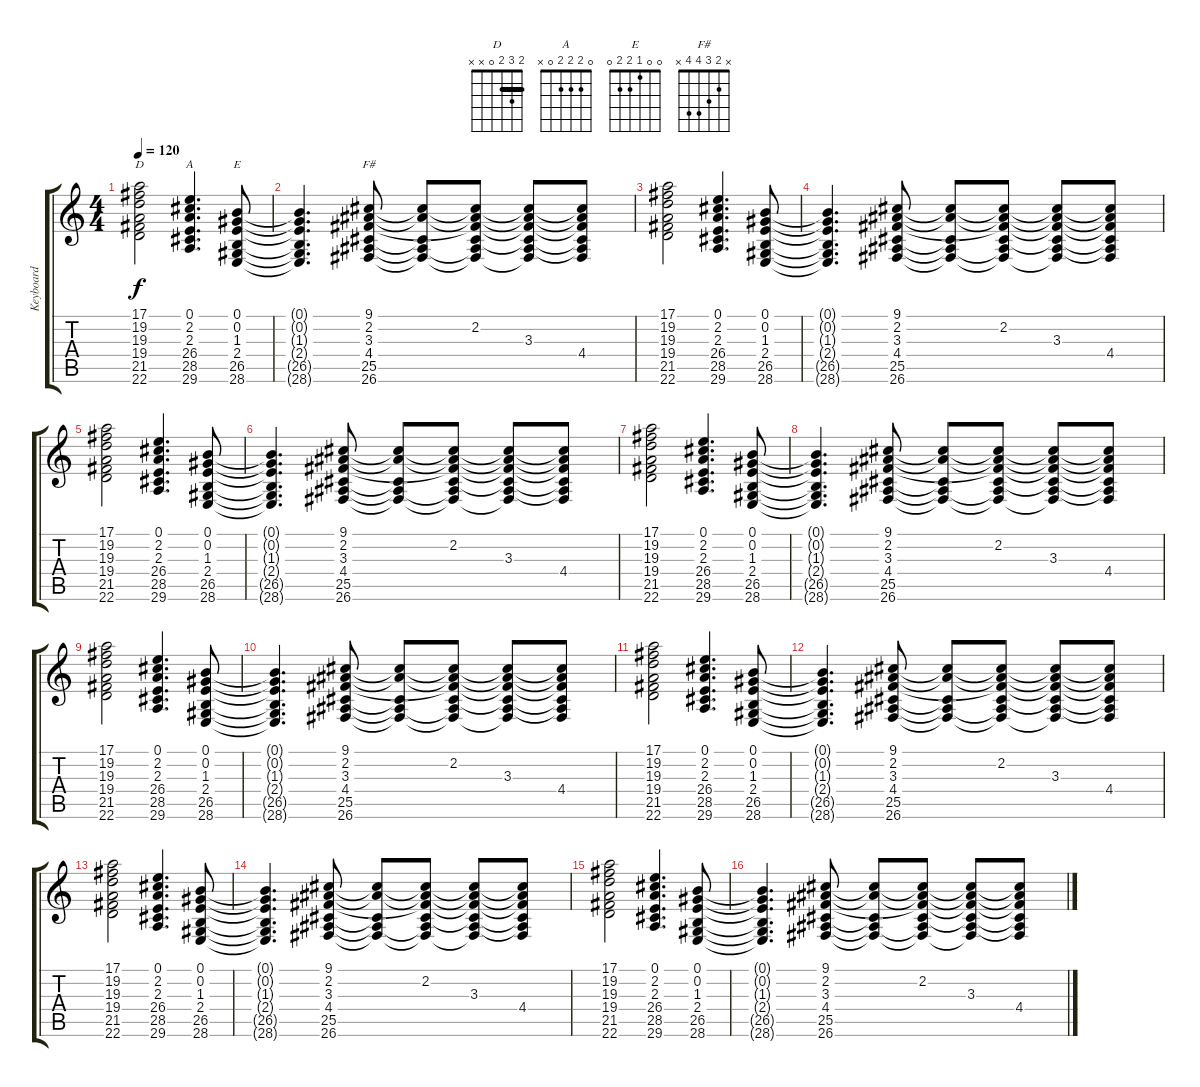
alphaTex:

\track ("Keyboard" "Keyboard") {instrument drawbarorgan}
\staff {score tabs}
\tuning (E4 B3 G3 D3 A2 E2) {hide}
\chord ("D" 2 3 2 0 x x) {barre 2}
\chord ("A" 0 2 2 2 0 x)
\chord ("E" 0 0 1 2 2 0)
\chord ("F#" x 2 3 4 4 x)
\ts (4 4)
\tempo 120
\clef g2
\ks c
(17.1 19.2 19.3 19.4 21.5 22.6).2{ch "D" dy f} (0.1 2.2 2.3 26.4 28.5 29.6).4{d ch "A"} (0.1 0.2 1.3 2.4 26.5 28.6).8{ch "E"} |
(0.1{t} 0.2{t} 1.3{t} 2.4{t} 26.5{t} 28.6{t}).4{d} (9.1 2.2 3.3 4.4 25.5 26.6).8{ch "F#"} (9.1{t} 2.2{t} 3.3{t} 4.4{t} 25.5{t}).8 (9.1{t} 2.2 3.3{t} 4.4{t} 25.5{t} 26.6{t}).8 (9.1{t} 2.2{t} 3.3 4.4{t} 25.5{t} 26.6{t}).8 (9.1{t} 2.2{t} 3.3{t} 4.4 25.5{t} 26.6{t}).8 |
(17.1 19.2 19.3 19.4 21.5 22.6).2 (0.1 2.2 2.3 26.4 28.5 29.6).4{d} (0.1 0.2 1.3 2.4 26.5 28.6).8 |
(0.1{t} 0.2{t} 1.3{t} 2.4{t} 26.5{t} 28.6{t}).4{d} (9.1 2.2 3.3 4.4 25.5 26.6).8 (9.1{t} 2.2{t} 3.3{t} 4.4{t} 25.5{t}).8 (9.1{t} 2.2 3.3{t} 4.4{t} 25.5{t} 26.6{t}).8 (9.1{t} 2.2{t} 3.3 4.4{t} 25.5{t} 26.6{t}).8 (9.1{t} 2.2{t} 3.3{t} 4.4 25.5{t} 26.6{t}).8 |
(17.1 19.2 19.3 19.4 21.5 22.6).2 (0.1 2.2 2.3 26.4 28.5 29.6).4{d} (0.1 0.2 1.3 2.4 26.5 28.6).8 |
(0.1{t} 0.2{t} 1.3{t} 2.4{t} 26.5{t} 28.6{t}).4{d} (9.1 2.2 3.3 4.4 25.5 26.6).8 (9.1{t} 2.2{t} 3.3{t} 4.4{t} 25.5{t}).8 (9.1{t} 2.2 3.3{t} 4.4{t} 25.5{t} 26.6{t}).8 (9.1{t} 2.2{t} 3.3 4.4{t} 25.5{t} 26.6{t}).8 (9.1{t} 2.2{t} 3.3{t} 4.4 25.5{t} 26.6{t}).8 |
(17.1 19.2 19.3 19.4 21.5 22.6).2 (0.1 2.2 2.3 26.4 28.5 29.6).4{d} (0.1 0.2 1.3 2.4 26.5 28.6).8 |
(0.1{t} 0.2{t} 1.3{t} 2.4{t} 26.5{t} 28.6{t}).4{d} (9.1 2.2 3.3 4.4 25.5 26.6).8 (9.1{t} 2.2{t} 3.3{t} 4.4{t} 25.5{t}).8 (9.1{t} 2.2 3.3{t} 4.4{t} 25.5{t} 26.6{t}).8 (9.1{t} 2.2{t} 3.3 4.4{t} 25.5{t} 26.6{t}).8 (9.1{t} 2.2{t} 3.3{t} 4.4 25.5{t} 26.6{t}).8 |
(17.1 19.2 19.3 19.4 21.5 22.6).2 (0.1 2.2 2.3 26.4 28.5 29.6).4{d} (0.1 0.2 1.3 2.4 26.5 28.6).8 |
(0.1{t} 0.2{t} 1.3{t} 2.4{t} 26.5{t} 28.6{t}).4{d} (9.1 2.2 3.3 4.4 25.5 26.6).8 (9.1{t} 2.2{t} 3.3{t} 4.4{t} 25.5{t}).8 (9.1{t} 2.2 3.3{t} 4.4{t} 25.5{t} 26.6{t}).8 (9.1{t} 2.2{t} 3.3 4.4{t} 25.5{t} 26.6{t}).8 (9.1{t} 2.2{t} 3.3{t} 4.4 25.5{t} 26.6{t}).8 |
(17.1 19.2 19.3 19.4 21.5 22.6).2 (0.1 2.2 2.3 26.4 28.5 29.6).4{d} (0.1 0.2 1.3 2.4 26.5 28.6).8 |
(0.1{t} 0.2{t} 1.3{t} 2.4{t} 26.5{t} 28.6{t}).4{d} (9.1 2.2 3.3 4.4 25.5 26.6).8 (9.1{t} 2.2{t} 3.3{t} 4.4{t} 25.5{t}).8 (9.1{t} 2.2 3.3{t} 4.4{t} 25.5{t} 26.6{t}).8 (9.1{t} 2.2{t} 3.3 4.4{t} 25.5{t} 26.6{t}).8 (9.1{t} 2.2{t} 3.3{t} 4.4 25.5{t} 26.6{t}).8 |
(17.1 19.2 19.3 19.4 21.5 22.6).2 (0.1 2.2 2.3 26.4 28.5 29.6).4{d} (0.1 0.2 1.3 2.4 26.5 28.6).8 |
(0.1{t} 0.2{t} 1.3{t} 2.4{t} 26.5{t} 28.6{t}).4{d} (9.1 2.2 3.3 4.4 25.5 26.6).8 (9.1{t} 2.2{t} 3.3{t} 4.4{t} 25.5{t}).8 (9.1{t} 2.2 3.3{t} 4.4{t} 25.5{t} 26.6{t}).8 (9.1{t} 2.2{t} 3.3 4.4{t} 25.5{t} 26.6{t}).8 (9.1{t} 2.2{t} 3.3{t} 4.4 25.5{t} 26.6{t}).8 |
(17.1 19.2 19.3 19.4 21.5 22.6).2 (0.1 2.2 2.3 26.4 28.5 29.6).4{d} (0.1 0.2 1.3 2.4 26.5 28.6).8 |
(0.1{t} 0.2{t} 1.3{t} 2.4{t} 26.5{t} 28.6{t}).4{d} (9.1 2.2 3.3 4.4 25.5 26.6).8 (9.1{t} 2.2{t} 3.3{t} 4.4{t} 25.5{t}).8 (9.1{t} 2.2 3.3{t} 4.4{t} 25.5{t} 26.6{t}).8 (9.1{t} 2.2{t} 3.3 4.4{t} 25.5{t} 26.6{t}).8 (9.1{t} 2.2{t} 3.3{t} 4.4 25.5{t} 26.6{t}).8
